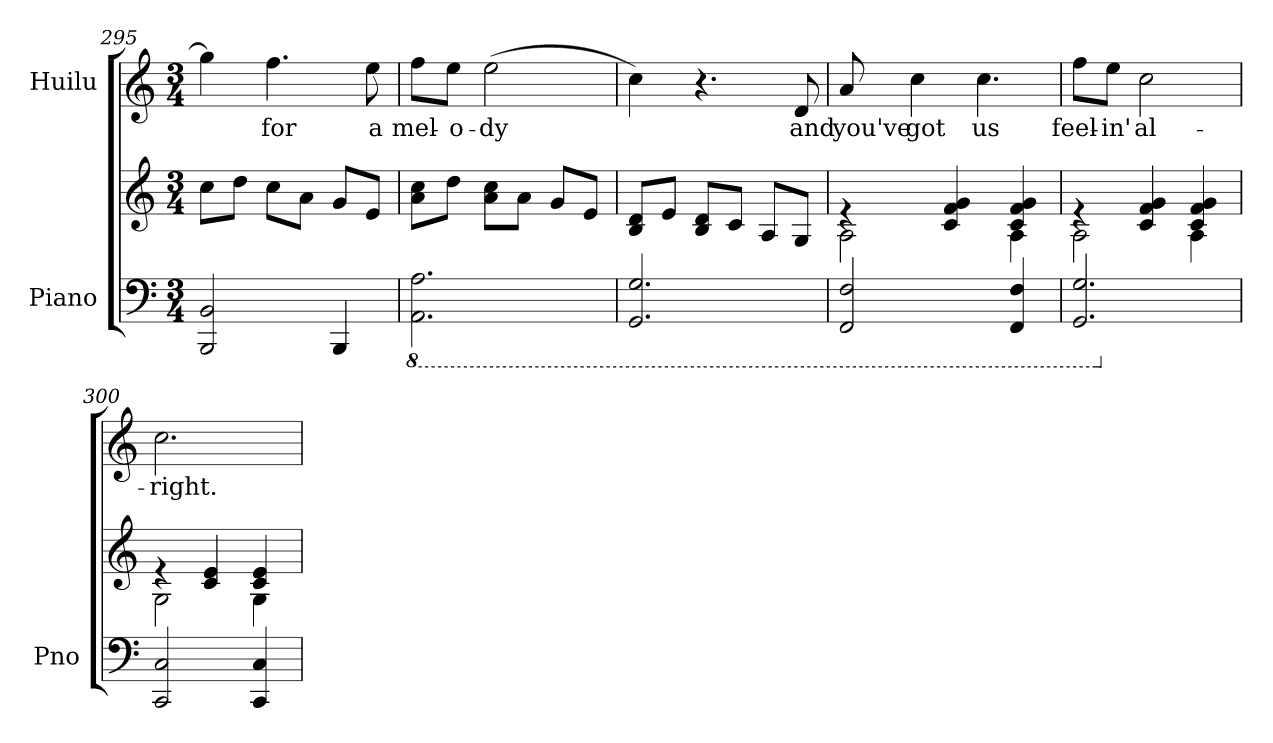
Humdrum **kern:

**kern	**kern	**kern	**text
*part2	*part2	*part1	*part1
*staff3	*staff2	*staff1	*staff1
*I"Piano	*	*I"Huilu	*
*I'Pno	*	*	*
*clefF4	*clefG2	*clefG2	*
*k[]	*k[]	*k[]	*
*M3/4	*M3/4	*M3/4	*
=295	=295	=295	=295
2BBB/ 2BB/	8cc\L	4gg\]	.
.	8dd\J	.	.
.	8cc\L	4.ff\	for
.	8a\J	.	.
4BBB/	8g/L	.	.
.	8e/J	8ee\	a
=296	=296	=296	=296
*8ba	*	*	*
2.AAA\ 2.AA\	8a\ 8cc\L	8ff\L	mel-
.	8dd\J	8ee\J	-o-
.	8a\ 8cc\L	(2ee\	-dy
.	8a\J	.	.
.	8g/L	.	.
.	8e/J	.	.
=297	=297	=297	=297
2.GGG/ 2.GG/	8B/ 8d/L	4cc\)	.
.	8e/J	.	.
.	8B/ 8d/L	4.r	.
.	8c/J	.	.
.	8A/L	.	.
.	8G/J	8d/	and
=298	=298	=298	=298
*	*^	*	*
2FFF/ 2FF/	4re	2A\	8a/	you've
.	.	.	4cc\	got
.	4c/ 4f/ 4g/	.	.	.
.	.	.	4.cc\	us
4FFF/ 4FF/	4c/ 4f/ 4g/	4A\	.	.
=299	=299	=299	=299	=299
2.GGG/ 2.GG/	4re	2A\	8ff\L	feel-
.	.	.	8ee\J	-in'
.	4c/ 4f/ 4g/	.	2cc\	al-
.	4c/ 4f/ 4g/	4A\	.	.
!!LO:LB:g=z
=300	=300	=300	=300	=300
*X8ba	*	*	*	*
2CC/ 2C/	4re	2G\	2.cc\	-right.
.	4c/ 4e/	.	.	.
4CC/ 4C/	4c/ 4e/	4G\	.	.
*	*v	*v	*	*
=	=	=	=
*-	*-	*-	*-
